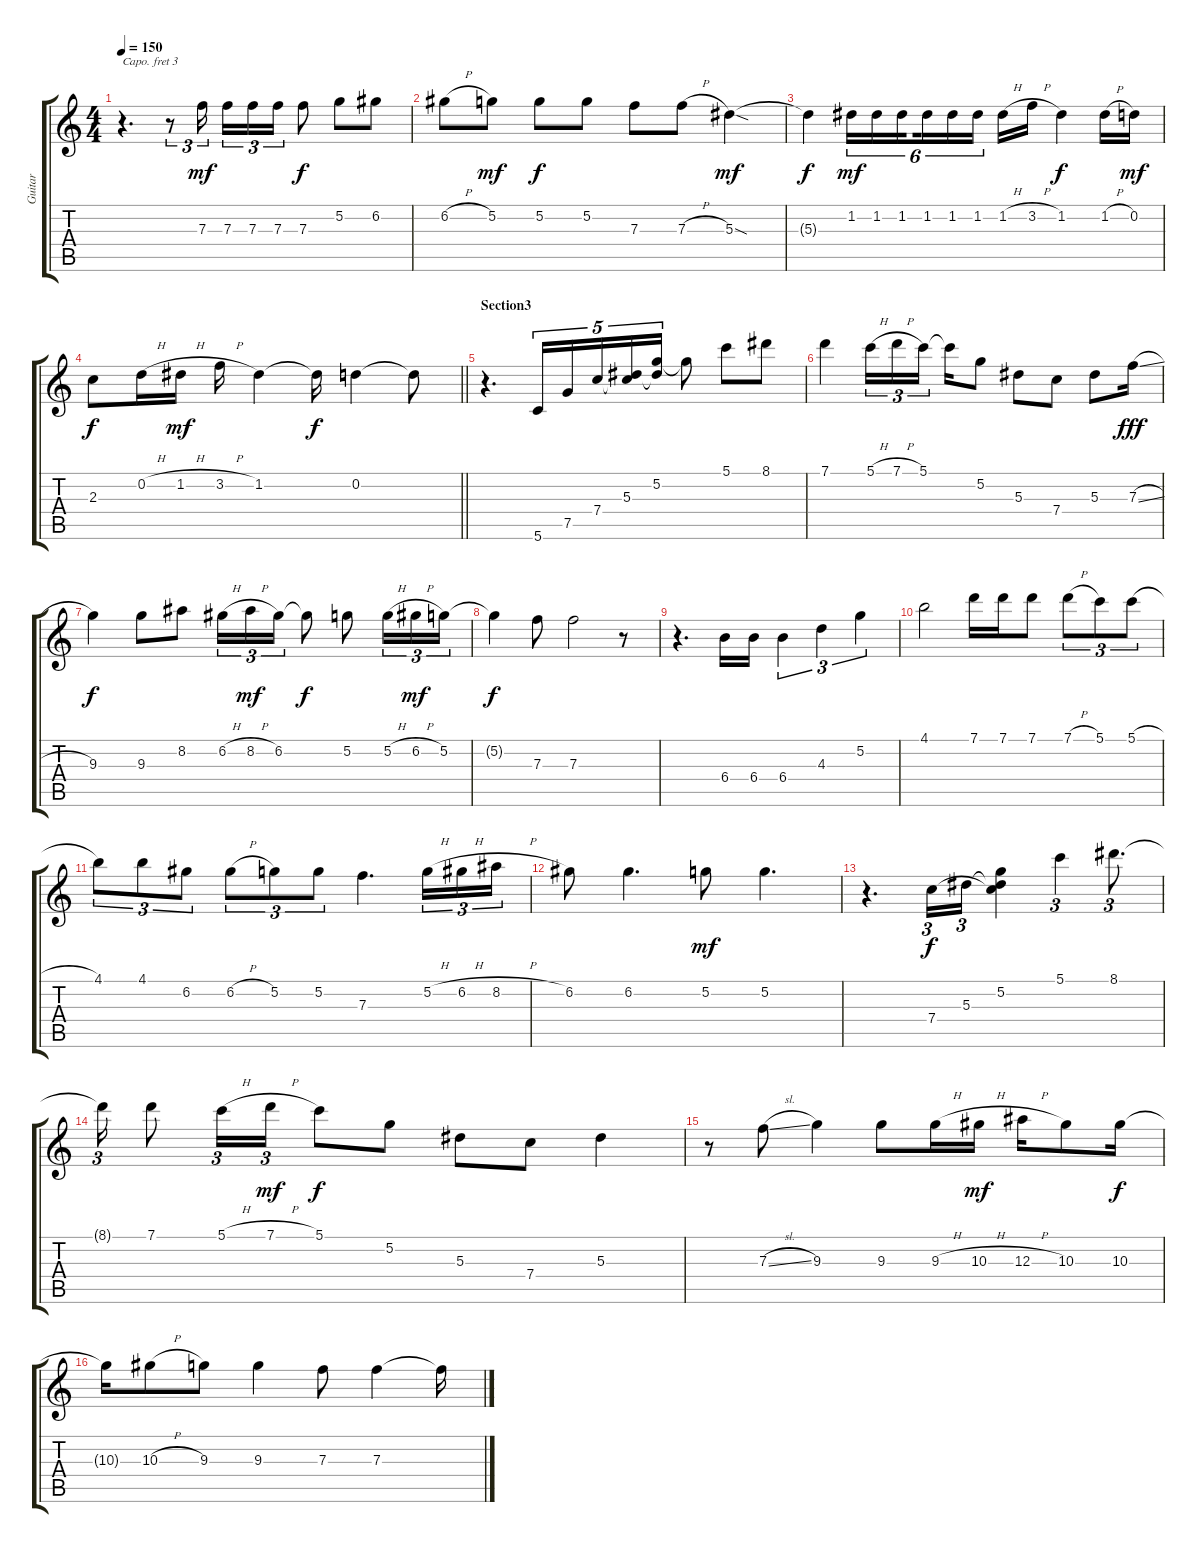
\track ("Guitar" "Guitar") {instrument acousticguitarnylon}
\staff {score tabs}
\capo 3
\tuning (E4 B3 G3 D3 A2 E2) {hide}
\ts (4 4)
\tempo 150
\clef g2
\ks c
r.4{d dy f} r.8{tu (3 2)} 7.3.16{tu (3 2) dy mf} 7.3.16{tu (3 2)} 7.3.16{tu (3 2)} 7.3.16{tu (3 2)} 7.3.8{dy f} 5.2.8 6.2.8 |
6.2{h}.8 5.2.8{dy mf} 5.2.8{dy f} 5.2.8 7.3.8 7.3{h}.8 5.3{sod}.4{dy mf} |
5.3{t}.4{dy f} 1.2.16{tu (6 4) dy mf} 1.2.16{tu (6 4)} 1.2.16{tu (6 4) beam splitsecondary} 1.2.16{tu (6 4)} 1.2.16{tu (6 4)} 1.2.16{tu (6 4)} 1.2{h}.16 3.2{h}.16 1.2.4{dy f} 1.2{h}.16 0.2.16{dy mf} |
\barLineRight lightlight
2.3.8{dy f} 0.2{h}.16 1.2{h}.16{dy mf} 3.2{h}.16 1.2.4 1.2{t}.16{dy f} 0.2.4 0.2{t}.8 |
\section ("" "Section3")
r.4{d} 5.6.16{tu (5 4)} 7.5.16{tu (5 4)} 7.4.16{tu (5 4)} (5.3 7.4{t}).16{tu (5 4)} (5.2 5.3{t}).16{tu (5 4)} 5.2{t}.8 5.1.8 8.1.8 |
7.1.4 5.1{h}.16{tu (3 2)} 7.1{h}.16{tu (3 2)} 5.1.16{tu (3 2) beam splitsecondary} 5.1{t}.16 5.2.8 5.3.8 7.4.8 5.3.8 7.3{sl}.16{dy fff} |
9.3.4{dy f} 9.3.8 8.2.8 6.2{h}.16{tu (3 2)} 8.2{h}.16{tu (3 2) dy mf} 6.2.16{tu (3 2)} 6.2{t}.8{dy f} 5.2.8 5.2{h}.16{tu (3 2)} 6.2{h}.16{tu (3 2) dy mf} 5.2.16{tu (3 2)} |
5.2{t}.4{dy f} 7.3.8 7.3.2 r.8 |
r.4{d} 6.4.16 6.4.16 6.4.4{tu (3 2)} 4.3.4{tu (3 2)} 5.2.4{tu (3 2)} |
4.1.2 7.1.16 7.1.16 7.1.8 7.1{h}.8{tu (3 2)} 5.1.8{tu (3 2)} 5.1{h}.8{tu (3 2)} |
4.1.8{tu (3 2)} 4.1.8{tu (3 2)} 6.2.8{tu (3 2)} 6.2{h}.8{tu (3 2)} 5.2.8{tu (3 2)} 5.2.8{tu (3 2)} 7.3.4{d} 5.2{h}.16{tu (3 2)} 6.2{h}.16{tu (3 2)} 8.2{h}.16{tu (3 2)} |
6.2.8 6.2.4{d} 5.2.8{dy mf} 5.2.4{d} |
r.4{d} 7.4.16{tu (3 2) dy f} 5.3.16{tu (3 2)} (5.2 5.3{t} 7.4{t}).4 5.1.4{tu (3 2)} 8.1.8{d tu (3 2)} |
8.1{t}.16{tu (3 2)} 7.1.8 5.1{h}.16{tu (3 2)} 7.1{h}.16{tu (3 2) dy mf} 5.1.8{dy f} 5.2.8 5.3.8 7.4.8 5.3.4 |
r.8 7.3{sl}.8 9.3.4 9.3.8 9.3{h}.16 10.3{h}.16{dy mf} 12.3{h}.16 10.3.8 10.3.16{dy f} |
10.3{t}.16 10.3{h}.8 9.3.8 9.3.4 7.3.8 7.3.4 7.3{t}.16
